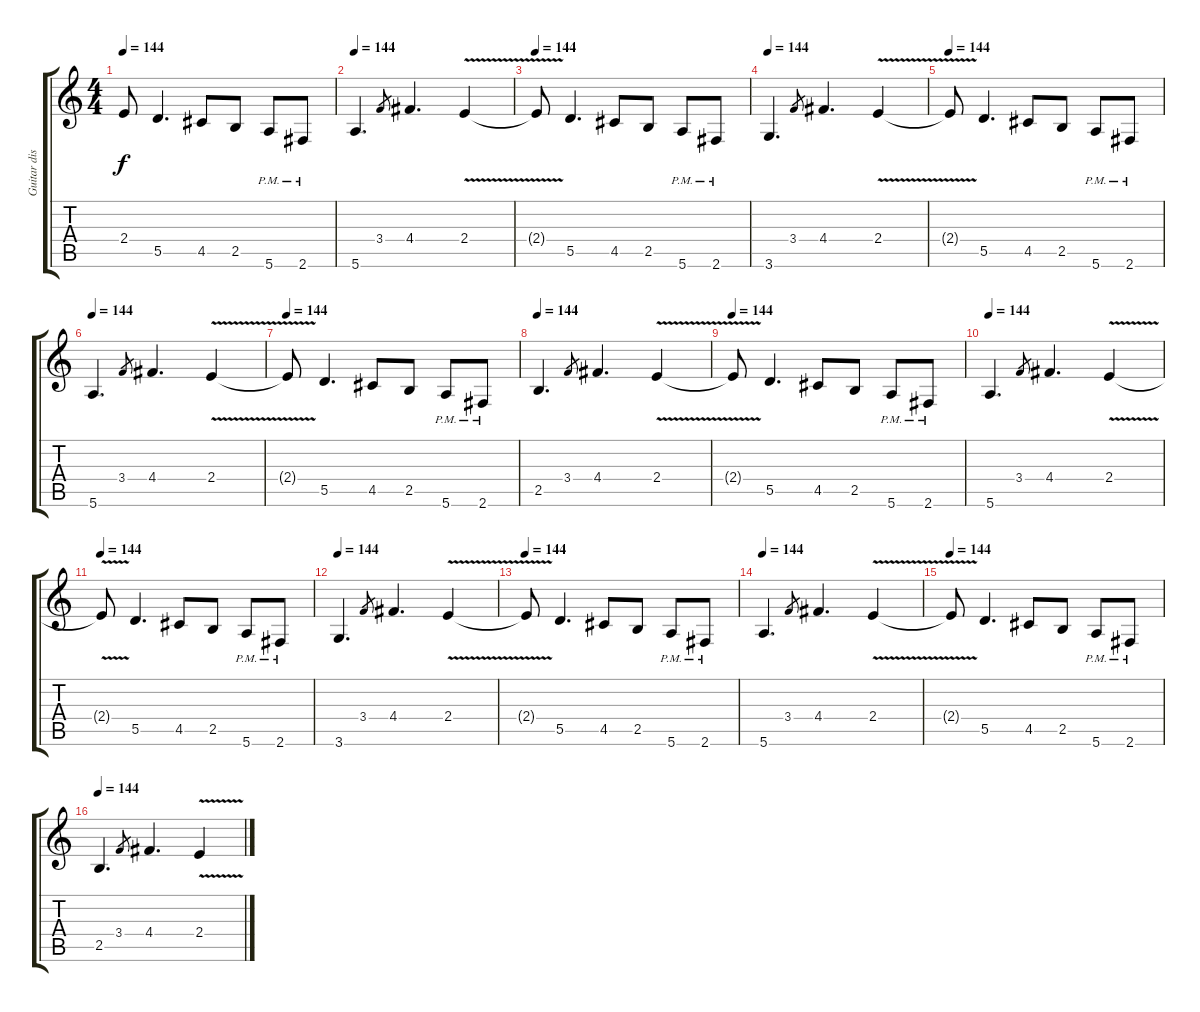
\track ("Guitar distortion 4" "Guitar dis") {instrument distortionguitar}
\staff {score tabs}
\tuning (E4 B3 G3 D3 A2 E2) {hide}
\ts (4 4)
\tempo 144
\clef g2
\ks c
2.4{t}.8{dy f} 5.5.4{d} 4.5.8 2.5.8 5.6{pm}.8 2.6{pm}.8 |
\tempo 144
5.6.4{d} 3.4.8{gr} 4.4.4{d} 2.4{v}.4 |
\tempo 144
2.4{t}.8 5.5.4{d} 4.5.8 2.5.8 5.6{pm}.8 2.6{pm}.8 |
\tempo 144
3.6.4{d} 3.4.8{gr} 4.4.4{d} 2.4{v}.4 |
\tempo 144
2.4{t}.8 5.5.4{d} 4.5.8 2.5.8 5.6{pm}.8 2.6{pm}.8 |
\tempo 144
5.6.4{d} 3.4.8{gr} 4.4.4{d} 2.4{v}.4 |
\tempo 144
2.4{t}.8 5.5.4{d} 4.5.8 2.5.8 5.6{pm}.8 2.6{pm}.8 |
\tempo 144
2.5.4{d} 3.4.8{gr} 4.4.4{d} 2.4{v}.4 |
\tempo 144
2.4{t}.8 5.5.4{d} 4.5.8 2.5.8 5.6{pm}.8 2.6{pm}.8 |
\tempo 144
5.6.4{d} 3.4.8{gr} 4.4.4{d} 2.4{v}.4 |
\tempo 144
2.4{t}.8 5.5.4{d} 4.5.8 2.5.8 5.6{pm}.8 2.6{pm}.8 |
\tempo 144
3.6.4{d} 3.4.8{gr} 4.4.4{d} 2.4{v}.4 |
\tempo 144
2.4{t}.8 5.5.4{d} 4.5.8 2.5.8 5.6{pm}.8 2.6{pm}.8 |
\tempo 144
5.6.4{d volume 15} 3.4.8{gr} 4.4.4{d} 2.4{v}.4 |
\tempo 144
2.4{t}.8{volume 14} 5.5.4{d} 4.5.8 2.5.8 5.6{pm}.8 2.6{pm}.8 |
\tempo 144
2.5.4{d volume 13} 3.4.8{gr} 4.4.4{d} 2.4{v}.4
